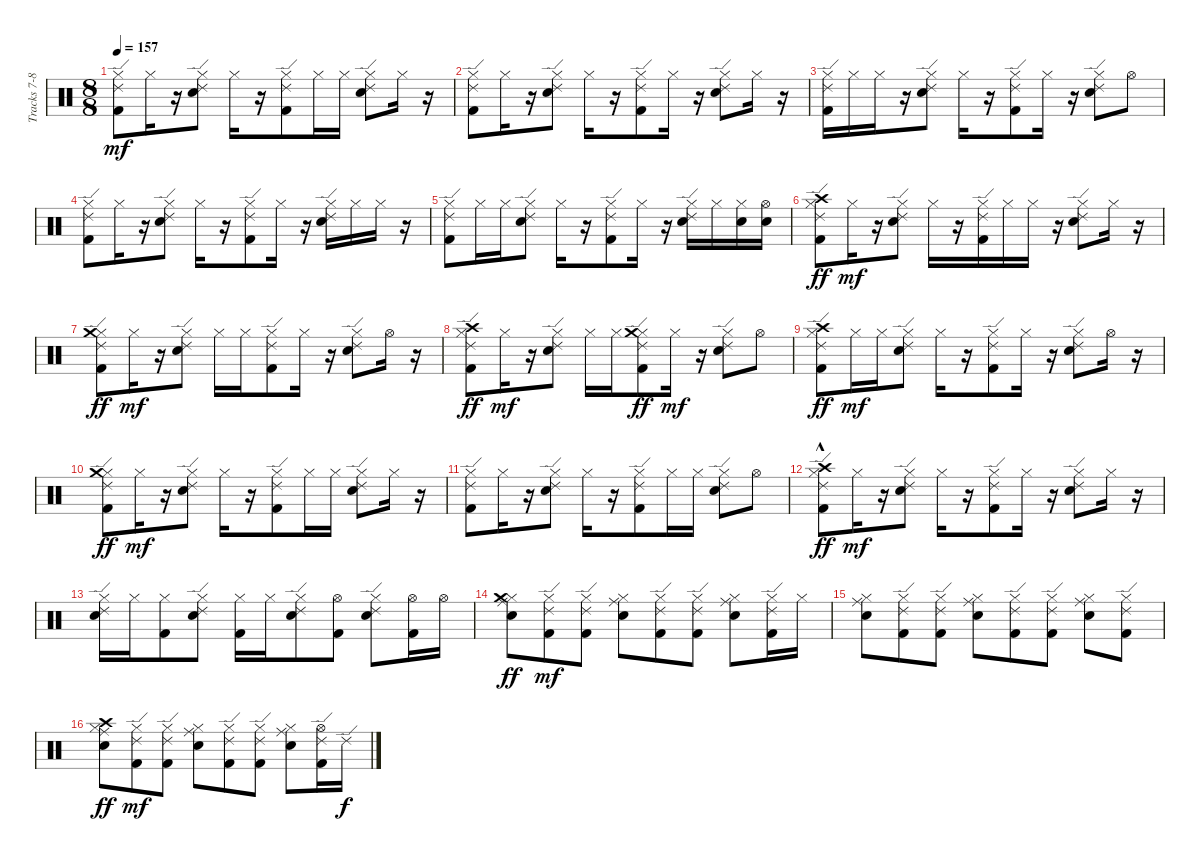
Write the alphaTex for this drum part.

\track ("Tracks 7-8-9-10-11-12" "Tracks 7-8") {instrument percussion}
\staff {score}
\articulation defaults
\ts (8 8)
\tempo 157
\clef neutral
\ks c
("Kick (hit) 2" "Hi-Hat (closed)" "Ride (edge) 2").8{dy mf} "Hi-Hat (closed)".16 r.16 ("Snare (hit) 2" "Hi-Hat (closed)" "Ride (edge) 2").8 "Hi-Hat (closed)".16 r.16 ("Kick (hit) 2" "Hi-Hat (closed)" "Ride (edge) 2").8 "Hi-Hat (closed)".16 "Hi-Hat (closed)".16 ("Snare (hit) 2" "Hi-Hat (closed)" "Ride (edge) 2").8 "Hi-Hat (closed)".16 r.16 |
("Kick (hit) 2" "Hi-Hat (closed)" "Ride (edge) 2").8 "Hi-Hat (closed)".16 r.16 ("Snare (hit) 2" "Hi-Hat (closed)" "Ride (edge) 2").8 "Hi-Hat (closed)".16 r.16 ("Kick (hit) 2" "Hi-Hat (closed)" "Ride (edge) 2").8 "Hi-Hat (closed)".16 r.16 ("Snare (hit) 2" "Hi-Hat (closed)" "Ride (edge) 2").8 "Hi-Hat (closed)".16 r.16 |
("Kick (hit) 2" "Hi-Hat (closed)" "Ride (edge) 2").16 "Hi-Hat (closed)".16 "Hi-Hat (closed)".16 r.16 ("Snare (hit) 2" "Hi-Hat (closed)" "Ride (edge) 2").8 "Hi-Hat (closed)".16 r.16 ("Kick (hit) 2" "Hi-Hat (closed)" "Ride (edge) 2").8 "Hi-Hat (closed)".16 r.16 ("Snare (hit) 2" "Hi-Hat (closed)" "Ride (edge) 2").8 "Hi-Hat (open)".8 |
("Kick (hit) 2" "Hi-Hat (closed)" "Ride (edge) 2").8 "Hi-Hat (closed)".16 r.16 ("Snare (hit) 2" "Hi-Hat (closed)" "Ride (edge) 2").8 "Hi-Hat (closed)".16 r.16 ("Kick (hit) 2" "Hi-Hat (closed)" "Ride (edge) 2").8 "Hi-Hat (closed)".16 r.16 ("Snare (hit) 2" "Hi-Hat (closed)" "Ride (edge) 2").16 "Hi-Hat (closed)".16 "Hi-Hat (closed)".16 r.16 |
("Kick (hit) 2" "Hi-Hat (closed)" "Ride (edge) 2").8 "Hi-Hat (closed)".16 "Hi-Hat (closed)".16 ("Snare (hit) 2" "Hi-Hat (closed)" "Ride (edge) 2").8 "Hi-Hat (closed)".16 r.16 ("Kick (hit) 2" "Hi-Hat (closed)" "Ride (edge) 2").8 "Hi-Hat (closed)".16 r.16 ("Snare (hit) 2" "Hi-Hat (closed)" "Ride (edge) 2").16 "Hi-Hat (closed)".16 ("Snare (hit) 2" "Hi-Hat (closed)").16 ("Snare (hit) 2" "Hi-Hat (open)").16 |
("Kick (hit) 2" "Hi-Hat (closed)" "Ride (edge) 2" "Crash high (hit)").8{dy ff} "Hi-Hat (closed)".16{dy mf} r.16 ("Snare (hit) 2" "Hi-Hat (closed)" "Ride (edge) 2").8 "Hi-Hat (closed)".16 r.16 ("Kick (hit) 2" "Hi-Hat (closed)" "Ride (edge) 2").16 "Hi-Hat (closed)".16 "Hi-Hat (closed)".16 r.16 ("Snare (hit) 2" "Hi-Hat (closed)" "Ride (edge) 2").8 "Hi-Hat (closed)".16 r.16 |
("Kick (hit) 2" "Hi-Hat (closed)" "Ride (edge) 2" "Crash medium (hit)").8{dy ff} "Hi-Hat (closed)".16{dy mf} r.16 ("Snare (hit) 2" "Hi-Hat (closed)" "Ride (edge) 2").8 "Hi-Hat (closed)".16 "Hi-Hat (closed)".16 ("Kick (hit) 2" "Hi-Hat (closed)" "Ride (edge) 2").8 "Hi-Hat (closed)".16 r.16 ("Snare (hit) 2" "Hi-Hat (closed)" "Ride (edge) 2").8 "Hi-Hat (open)".16 r.16 |
("Kick (hit) 2" "Hi-Hat (closed)" "Ride (edge) 2" "Crash high (hit)").8{dy ff} "Hi-Hat (closed)".16{dy mf} r.16 ("Snare (hit) 2" "Hi-Hat (closed)" "Ride (edge) 2").8 "Hi-Hat (closed)".16 "Hi-Hat (closed)".16 ("Kick (hit) 2" "Hi-Hat (closed)" "Ride (edge) 2" "Crash medium (hit)").8{dy ff} "Hi-Hat (closed)".16{dy mf} r.16 ("Snare (hit) 2" "Hi-Hat (closed)" "Ride (edge) 2").8 "Hi-Hat (open)".8 |
("Kick (hit) 2" "Hi-Hat (closed)" "Ride (edge) 2" "Crash high (hit)").8{dy ff} "Hi-Hat (closed)".16{dy mf} "Hi-Hat (closed)".16 ("Snare (hit) 2" "Hi-Hat (closed)" "Ride (edge) 2").8 "Hi-Hat (closed)".16 r.16 ("Kick (hit) 2" "Hi-Hat (closed)" "Ride (edge) 2").8 "Hi-Hat (closed)".16 r.16 ("Snare (hit) 2" "Hi-Hat (closed)" "Ride (edge) 2").8 "Hi-Hat (open)".16 r.16 |
("Kick (hit) 2" "Hi-Hat (closed)" "Ride (edge) 2" "Crash medium (hit)").8{dy ff} "Hi-Hat (closed)".16{dy mf} r.16 ("Snare (hit) 2" "Hi-Hat (closed)" "Ride (edge) 2").8 "Hi-Hat (closed)".16 r.16 ("Kick (hit) 2" "Hi-Hat (closed)" "Ride (edge) 2").8 "Hi-Hat (closed)".16 "Hi-Hat (closed)".16 ("Snare (hit) 2" "Hi-Hat (closed)" "Ride (edge) 2").8 "Hi-Hat (closed)".16 r.16 |
("Kick (hit) 2" "Hi-Hat (closed)" "Ride (edge) 2").8 "Hi-Hat (closed)".16 r.16 ("Snare (hit) 2" "Hi-Hat (closed)" "Ride (edge) 2").8 "Hi-Hat (closed)".16 r.16 ("Kick (hit) 2" "Hi-Hat (closed)" "Ride (edge) 2").8 "Hi-Hat (closed)".16 "Hi-Hat (closed)".16 ("Snare (hit) 2" "Hi-Hat (closed)" "Ride (edge) 2").8 "Hi-Hat (open)".8 |
("Kick (hit) 2" "Hi-Hat (closed)" "Ride (edge) 2" "Crash high (hit)"{hac}).8{dy ff} "Hi-Hat (closed)".16{dy mf} r.16 ("Snare (hit) 2" "Hi-Hat (closed)" "Ride (edge) 2").8 "Hi-Hat (closed)".16 r.16 ("Kick (hit) 2" "Hi-Hat (closed)" "Ride (edge) 2").8 "Hi-Hat (closed)".16 r.16 ("Snare (hit) 2" "Hi-Hat (closed)" "Ride (edge) 2").8 "Hi-Hat (closed)".16 r.16 |
("Snare (hit) 2" "Hi-Hat (closed)" "Ride (edge) 2").16 "Hi-Hat (closed)".16 ("Kick (hit) 2" "Hi-Hat (closed)").8 ("Snare (hit) 2" "Hi-Hat (closed)" "Ride (edge) 2").8 ("Kick (hit) 2" "Hi-Hat (closed)").16 "Hi-Hat (closed)".16 ("Snare (hit) 2" "Hi-Hat (closed)" "Ride (edge) 2").8 ("Kick (hit) 2" "Hi-Hat (open)").8 ("Snare (hit) 2" "Hi-Hat (closed)" "Ride (edge) 2").8 ("Kick (hit) 2" "Hi-Hat (open)").16 "Hi-Hat (open)".16 |
("Snare (hit) 2" "Hi-Hat (closed)" "Ride (middle)" "Crash medium (hit)").8{dy ff} ("Kick (hit) 2" "Hi-Hat (closed)" "Ride (edge) 2").8{dy mf} ("Kick (hit) 2" "Hi-Hat (closed)" "Ride (edge) 2").8 ("Snare (hit) 2" "Hi-Hat (closed)" "Ride (middle)").8 ("Kick (hit) 2" "Hi-Hat (closed)" "Ride (edge) 2").8 ("Kick (hit) 2" "Hi-Hat (closed)" "Ride (edge) 2").8 ("Snare (hit) 2" "Hi-Hat (closed)" "Ride (middle)").8 ("Kick (hit) 2" "Hi-Hat (closed)" "Ride (edge) 2").16 "Hi-Hat (closed)".16 |
("Snare (hit) 2" "Hi-Hat (closed)" "Ride (middle)").8 ("Kick (hit) 2" "Hi-Hat (closed)" "Ride (edge) 2").8 ("Kick (hit) 2" "Hi-Hat (closed)" "Ride (edge) 2").8 ("Snare (hit) 2" "Hi-Hat (closed)" "Ride (middle)").8 ("Kick (hit) 2" "Hi-Hat (closed)" "Ride (edge) 2").8 ("Kick (hit) 2" "Hi-Hat (closed)" "Ride (edge) 2").8 ("Snare (hit) 2" "Hi-Hat (closed)" "Ride (middle)").8 ("Kick (hit) 2" "Hi-Hat (closed)" "Ride (edge) 2").8 |
("Snare (hit) 2" "Hi-Hat (closed)" "Ride (middle)" "Crash high (hit)").8{dy ff} ("Kick (hit) 2" "Hi-Hat (closed)" "Ride (edge) 2").8{dy mf} ("Kick (hit) 2" "Hi-Hat (closed)" "Ride (edge) 2").8 ("Snare (hit) 2" "Hi-Hat (closed)" "Ride (middle)").8 ("Kick (hit) 2" "Hi-Hat (closed)" "Ride (edge) 2").8 ("Kick (hit) 2" "Hi-Hat (closed)" "Ride (edge) 2").8 ("Snare (hit) 2" "Hi-Hat (closed)" "Ride (middle)").8 ("Kick (hit) 2" "Hi-Hat (open)" "Ride (edge) 2").16 "Ride (edge) 2".16{dy f}
